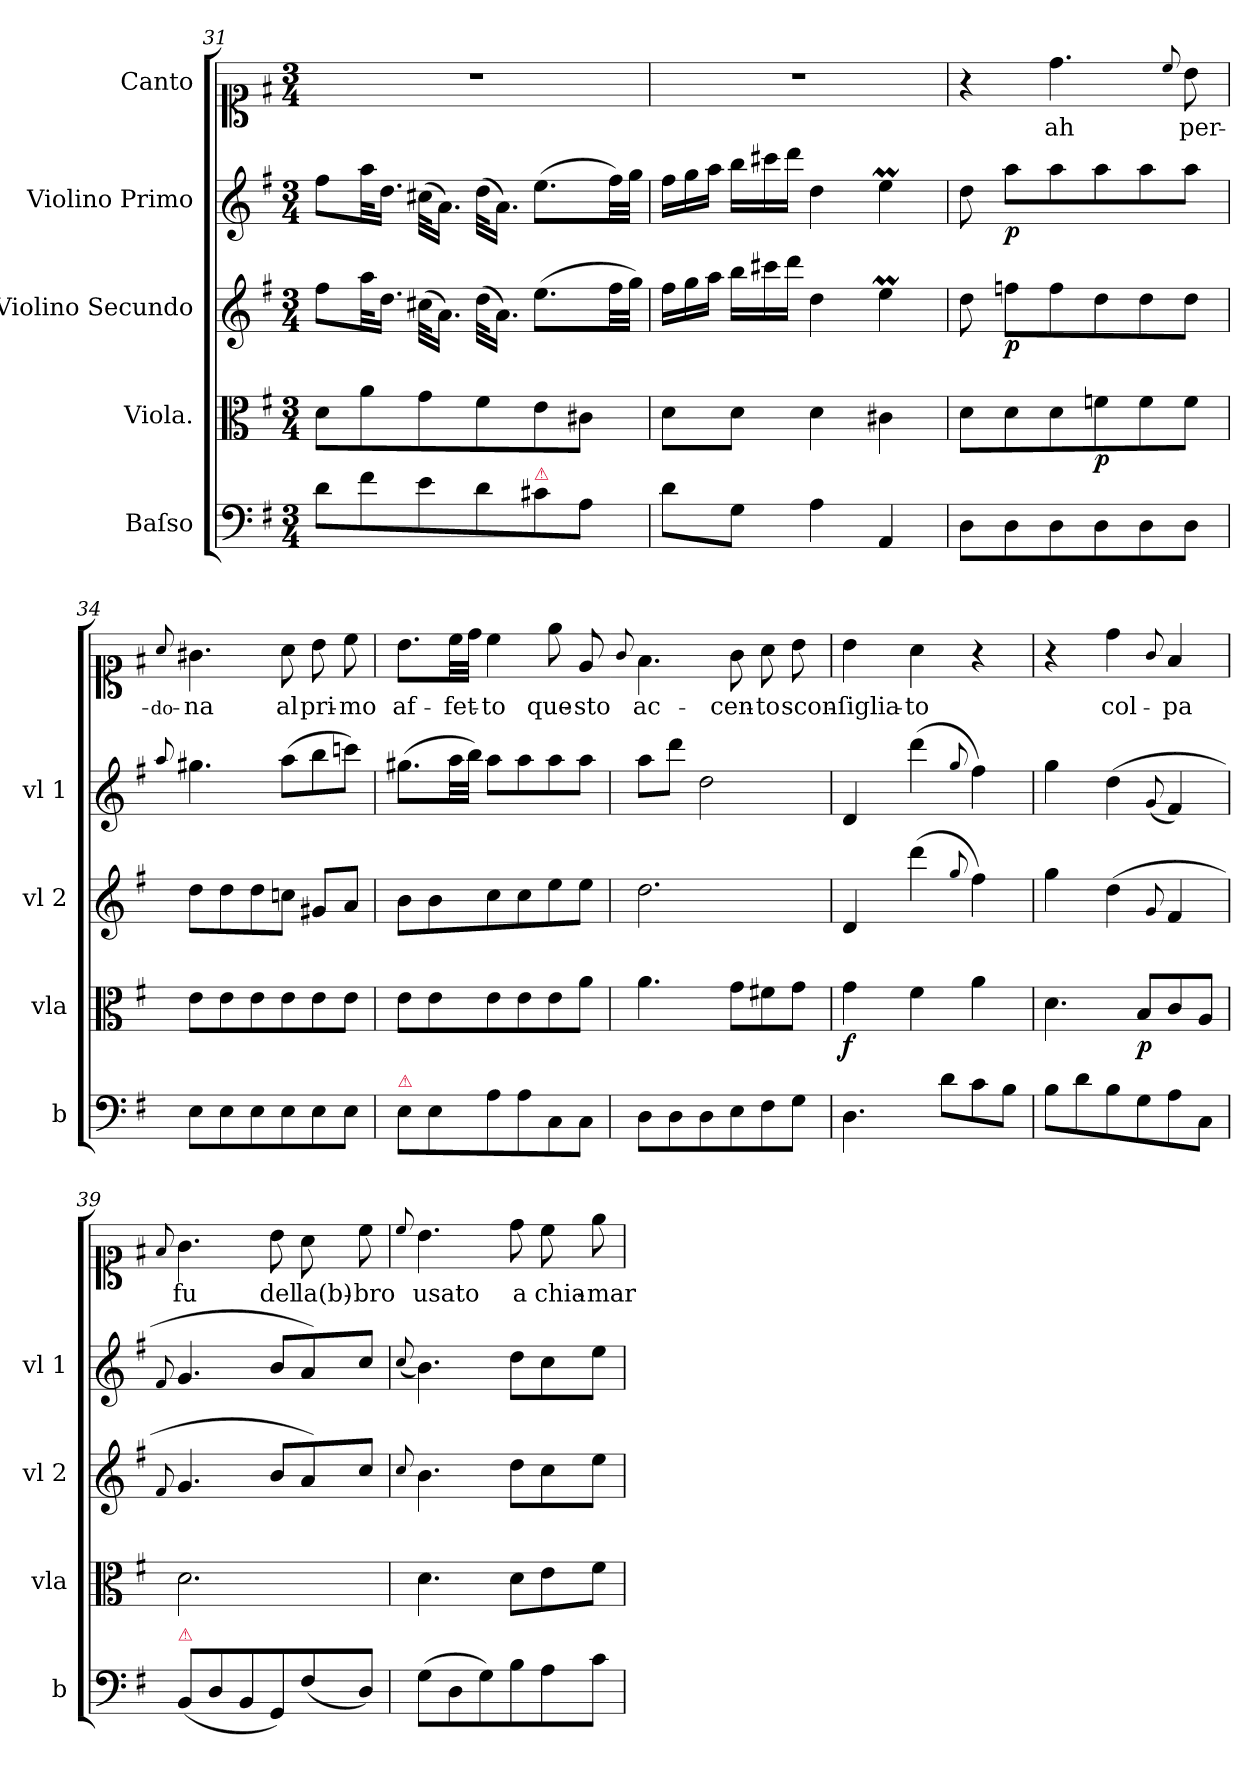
**kern	**kern	**dynam	**kern	**dynam	**kern	**dynam	**kern	**text
*part5	*part4	*part4	*part3	*part3	*part2	*part2	*part1	*part1
*staff5	*staff4	*staff4	*staff3	*staff3	*staff2	*staff2	*staff1	*staff1
*I"Baſso	*I"Viola.	*	*I"Violino Secundo	*	*I"Violino Primo	*	*I"Canto	*
*I'b	*I'vla	*	*I'vl 2	*	*I'vl 1	*	*	*
*clefF4	*clefC3	*	*clefG2	*	*clefG2	*	*clefC1	*
*k[f#]	*k[f#]	*	*k[f#]	*	*k[f#]	*	*k[f#]	*
*M3/4	*M3/4	*	*M3/4	*	*M3/4	*	*M3/4	*
=31	=31	=31	=31	=31	=31	=31	=31	=31
8d\L	8d\L	.	8ff#\L	.	8ff#\L	.	2.r	.
8f#\	8a\	.	32aa\KL	.	32aa\KL	.	.	.
.	.	.	16.dd\JJ	.	16.dd\JJ	.	.	.
8e\	8g\	.	(>32cc#X\KLL	.	(>32cc#X\KLL	.	.	.
.	.	.	16.a\JJ)	.	16.a\JJ)	.	.	.
8d\	8f#\	.	(>32dd\KLL	.	(>32dd\KLL	.	.	.
.	.	.	16.a\JJ)	.	16.a\JJ)	.	.	.
!LO:TX:a:color=crimson:t=⚠	!	!	!	!	!	!	!	!
8c#X\	8e\	.	(>8.ee\L	.	(>8.ee\L	.	.	.
8A\J	8c#X\J	.	.	.	.	.	.	.
.	.	.	32ff#\LL	.	32ff#\LL)	.	.	.
.	.	.	32gg\JJJ)	.	32gg\JJJ	.	.	.
=32	=32	=32	=32	=32	=32	=32	=32	=32
*	*	*	*Xtuplet	*	*Xtuplet	*	*	*
8d\L	8d\L	.	24ff#\LL	.	24ff#\LL	.	2.r	.
.	.	.	24gg\	.	24gg\	.	.	.
.	.	.	24aa\JJ	.	24aa\JJ	.	.	.
8G\J	8d\J	.	24bb\LL	.	24bb\LL	.	.	.
.	.	.	24ccc#X\	.	24ccc#X\	.	.	.
.	.	.	24ddd\JJ	.	24ddd\JJ	.	.	.
4A\	4d\	.	4dd\	.	4dd\	.	.	.
4AA/	4c#X\	.	4eeM\	.	4eeM\	.	.	.
=33	=33	=33	=33	=33	=33	=33	=33	=33
8D\L	8d\L	.	8dd\	.	8dd\	.	4r	.
!	!	!	!	!LO:DY:b	!	!LO:DY:b	!	!
8D\	8d\	.	8ffn\L	p	8aa\L	p	.	.
8D\	8d\	.	8ff\	.	8aa\	.	4.dd\	ah
!	!	!LO:DY:b	!	!	!	!	!	!
8D\	8fn\	p	8dd\	.	8aa\	.	.	.
8D\	8f\	.	8dd\	.	8aa\	.	.	.
.	.	.	.	.	.	.	8qqcc/	.
8D\J	8f\J	.	8dd\J	.	8aa\J	.	8b\	per-
=34	=34	=34	=34	=34	=34	=34	=34	=34
.	.	.	.	.	8qqaa/	.	8qqa/	-do-
8E\L	8e\L	.	8dd\L	.	4.gg#X\	.	4.g#X\	-na
8E\	8e\	.	8dd\	.	.	.	.	.
8E\	8e\	.	8dd\	.	.	.	.	.
8E\	8e\	.	8ccn\J	.	(>8aa\L	.	8a\	al
8E\	8e\	.	8g#X/L	.	8bb\	.	8b\	pri-
8E\J	8e\J	.	8a/J	.	8cccn\J)	.	8cc\	-mo
=35	=35	=35	=35	=35	=35	=35	=35	=35
!LO:TX:a:color=crimson:t=⚠	!	!	!	!	!	!	!	!
8E\L	8e\L	.	8b\L	.	(>8.gg#X\L	.	8.b\L	af-
8E\	8e\	.	8b\	.	.	.	.	.
.	.	.	.	.	32aa\LL	.	32cc\LL	-fet-
.	.	.	.	.	32bb\JJJ)	.	32dd\JJJ	.
8A\	8e\	.	8cc\	.	8aa\L	.	4cc\	-to
8A\	8e\	.	8cc\	.	8aa\	.	.	.
8C/	8e\	.	8ee\	.	8aa\	.	8ee\	que-
8C/J	8a\J	.	8ee\J	.	8aa\J	.	8e/	-sto
=36	=36	=36-	=36	=36-	=36	=36-	=36-	=36-
.	.	.	.	.	.	.	8qqg/	.
8D\L	4.a\	.	2.dd\	.	8aa\L	.	4.f#\	ac-
8D\	.	.	.	.	8ddd\J	.	.	.
8D\	.	.	.	.	2dd\	.	.	.
8E\	8g\L	.	.	.	.	.	8g\	-cen-
8F#\	8f#X\	.	.	.	.	.	8a\	-to
8G\J	8g\J	.	.	.	.	.	8b\	scon-
=37	=37	=37	=37	=37	=37	=37	=37	=37
!	!	!LO:DY:b	!	!	!	!	!	!
4.D\	4g\	f	4d/	.	4d/	.	4b\	-ſiglia-
.	4f#\	.	(>4ddd\	.	(>4ddd\	.	4a\	-to
8d\L	.	.	.	.	.	.	.	.
.	.	.	8qqgg/	.	8qqgg/	.	.	.
8c\	4a\	.	4ff#\)	.	4ff#\)	.	4r	.
8B\J	.	.	.	.	.	.	.	.
=38	=38	=38	=38	=38	=38	=38	=38	=38
8B\L	4.d\	.	4gg\	.	4gg\	.	4r	.
8d\	.	.	.	.	.	.	.	.
8B\	.	.	(>4dd\	.	(>4dd\	.	4dd\	col-
!	!	!LO:DY:b	!	!	!	!	!	!
8G\	8B/L	p	.	.	.	.	.	.
.	.	.	8qqg/	.	(<8qqg/	.	8qqg/	.
8A\	8c/	.	4f#/	.	4f#/)	.	4f#/	-pa
8C\J	8A/J	.	.	.	.	.	.	.
=39	=39	=39	=39	=39	=39	=39	=39	=39
.	.	.	8qqf#/	.	8qqf#/	.	8qqf#/	.
!LO:TX:a:color=crimson:t=⚠	!	!	!	!	!	!	!	!
(<8BB/L	2.d\	.	4.g/	.	4.g/	.	4.g\	fu
8D/	.	.	.	.	.	.	.	.
8BB/	.	.	.	.	.	.	.	.
8GG/)	.	.	8b/L	.	8b/L	.	8b\	del
(>8F#\	.	.	8a/)	.	8a/)	.	8a\	la(b)-
8D\J)	.	.	8cc/J	.	8cc/J	.	8cc\	-bro
=40	=40	=40	=40	=40	=40	=40	=40	=40
.	.	.	8qqcc/	.	(<8qqcc/	.	8qqcc/	.
(>8G\L	4.d\	.	4.b\	.	4.b\)	.	4.b\	usato
8D\	.	.	.	.	.	.	.	.
8G\)	.	.	.	.	.	.	.	.
8B\	8d\L	.	8dd\L	.	8dd\L	.	8dd\	a
8A\	8e\	.	8cc\	.	8cc\	.	8cc\	chia-
8c\J	8f#\J	.	8ee\J	.	8ee\J	.	8ee\	-mar-
=	=	=	=	=	=	=	=	=
*-	*-	*-	*-	*-	*-	*-	*-	*-
